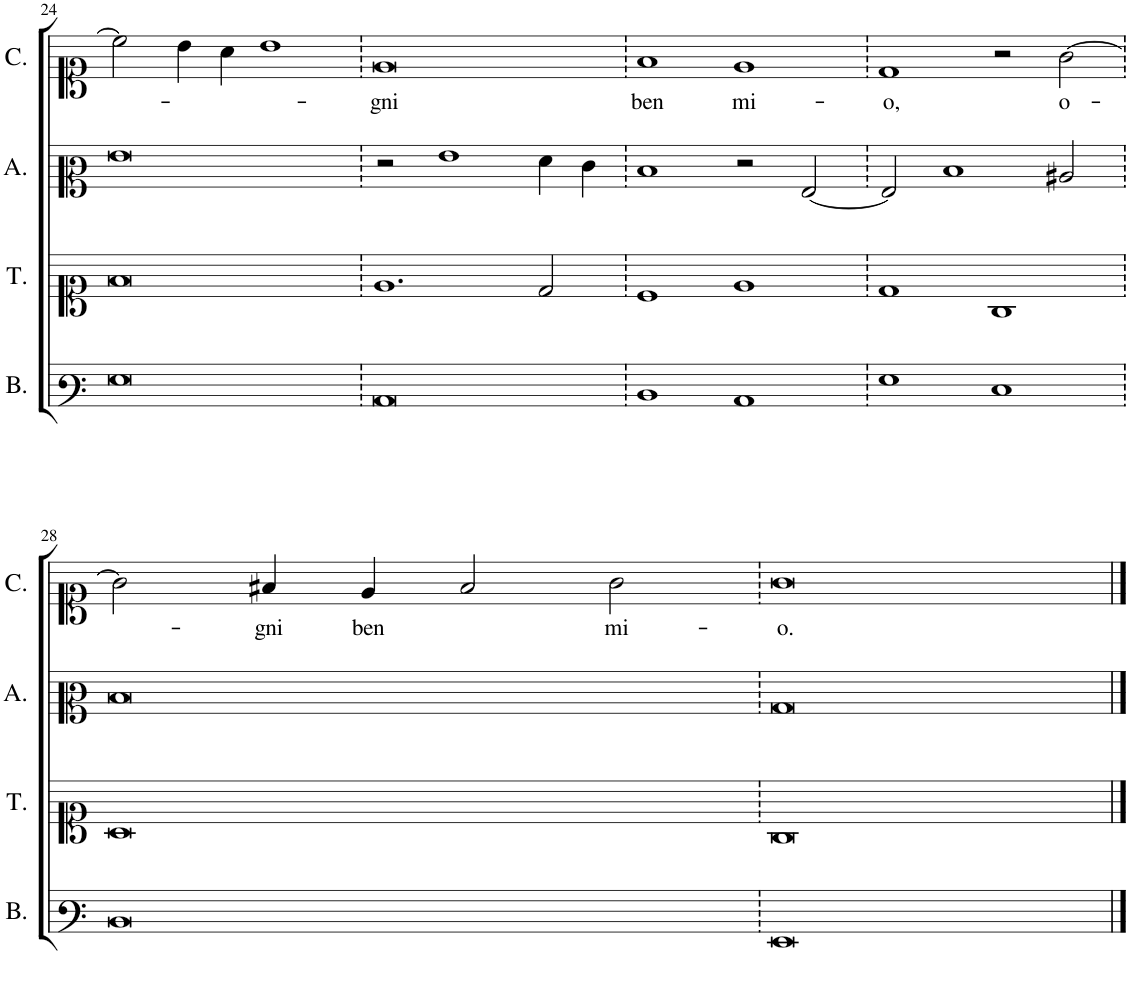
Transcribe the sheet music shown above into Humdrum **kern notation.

**kern	**kern	**kern	**kern	**text
*part4	*part3	*part2	*part1	*part1
*staff4	*staff3	*staff2	*staff1	*staff1
*I"Bassus	*I"Tenor	*I"Altus	*I"Cantus	*
*I'B.	*I'T.	*I'A.	*I'C.	*
!!LO:PB:g=z
*clefF3	*clefC1	*clefC2	*clefC1	*
*k[]	*k[]	*k[]	*k[]	*
*M8/4	*M8/4	*M8/4	*M8/4	*
=24	=24	=24	=24	=24
0G	0f	0g	2cc\]	.
.	.	.	4b\	.
.	.	.	4a\	.
.	.	.	1b	.
=25	=25	=25	=25	=25
!	!	!	!	!LO:LY:b
0C	1.e	2r	0e	-gni
.	.	1g	.	.
.	2d/	4f\	.	.
.	.	4e\	.	.
=26	=26	=26	=26	=26
!	!	!	!	!LO:LY:b
1D	1c	1d	1f	ben
!	!	!	!	!LO:LY:b
1C	1e	2r	1e	mi-
.	.	[2G/	.	.
=27	=27	=27	=27	=27
!	!	!	!	!LO:LY:b
1G	1d	2G/]	1d	-o,
.	.	1d	.	.
1E	1G	.	2r	.
!	!	!	!	!LO:LY:b
.	.	2c#X/	[2g\	o-
!!LO:LB:g=z
=28	=28	=28	=28	=28
0D	0A	0d	2g\]	.
!	!	!	!	!LO:LY:b
.	.	.	4f#X/	-gni
!	!	!	!	!LO:LY:b
.	.	.	4e/	ben
.	.	.	2f#/	.
!	!	!	!	!LO:LY:b
.	.	.	2g\	mi-
=29	=29	=29	=29	=29
!	!	!	!	!LO:LY:b
0GG	0G	0B	0g	-o.
==	==	==	==	==
*-	*-	*-	*-	*-
